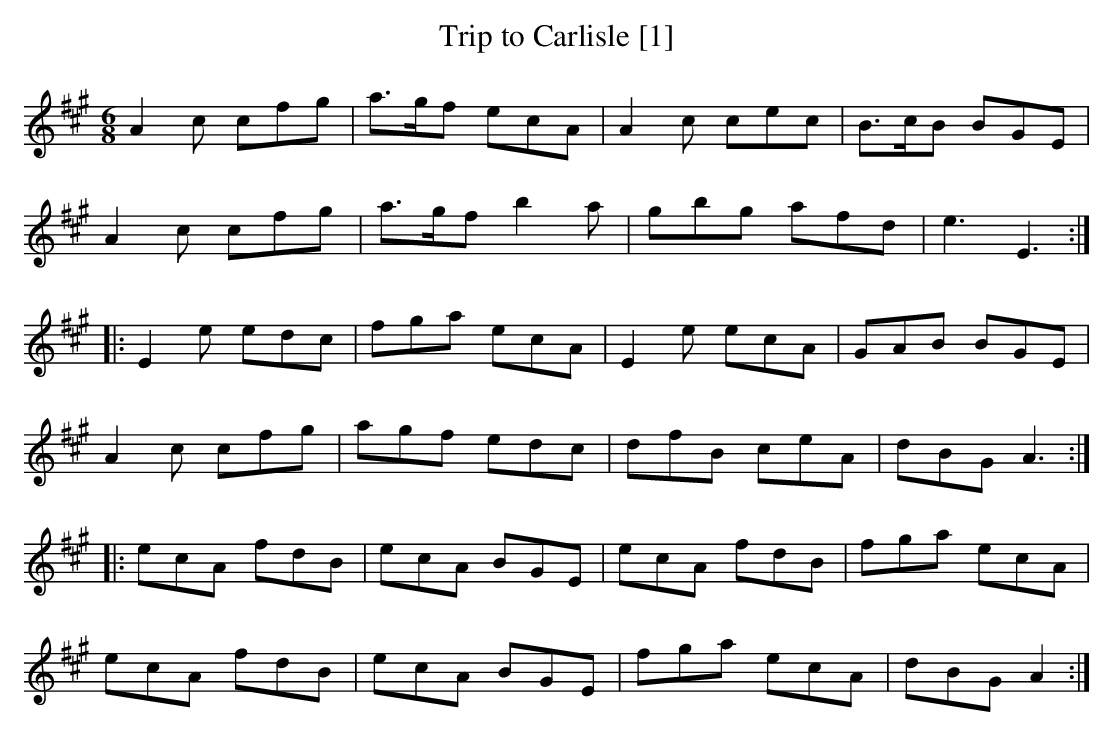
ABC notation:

X:1
T:Trip to Carlisle [1]
M:6/8
L:1/8
K:A
A2c cfg|a>gf ecA|A2c cec|B>cB BGE|
A2c cfg|a>gf b2a|gbg afd|e3E3:|
|:E2e edc|fga ecA|E2e ecA|GAB BGE|
A2c cfg|agf edc|dfB ceA|dBG A3:|
|:ecA fdB|ecA BGE|ecA fdB|fga ecA|
ecA fdB|ecA BGE|fga ecA|dBG A2:|]
